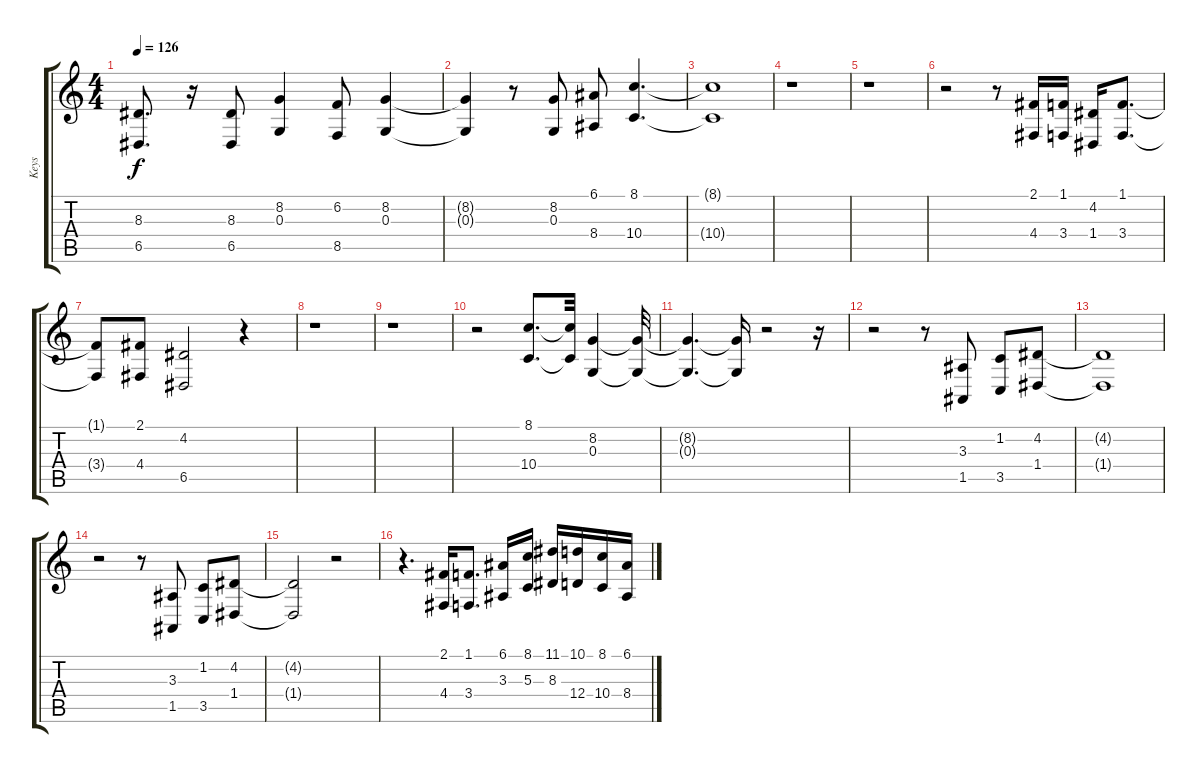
\track ("Keys" "Keys") {instrument synthstrings1}
\staff {score tabs}
\tuning (E4 B3 G3 D3 A2 E2) {hide}
\ts (4 4)
\tempo 126
\clef g2
\ks c
(8.3{t} 6.5{t}).8{d dy f} r.16 (8.3 6.5).8 (8.2 0.3).4 (6.2 8.5).8 (8.2 0.3).4 |
(8.2{t} 0.3{t}).4 r.8 (8.2 0.3).8 (6.1 8.4).8 (8.1 10.4).4{d} |
(8.1{t} 10.4{t}).1 |
r.1 |
r.1 |
r.2 r.8 (2.1 4.4).16 (1.1 3.4).16 (4.2 1.4).16 (1.1 3.4).8{d} |
(1.1{t} 3.4{t}).8 (2.1 4.4).8 (4.2 6.5).2 r.4 |
r.1 |
r.1 |
r.2 (8.1 10.4).8{d} (8.1{t} 10.4{t}).32 (8.2 0.3).4 (8.2{t} 0.3{t}).32 |
(8.2{t} 0.3{t}).4{d} (8.2{t} 0.3{t}).16 r.2 r.16 |
r.2 r.8 (3.3 1.5).8 (1.2 3.5).8 (4.2 1.4).8 |
(4.2{t} 1.4{t}).1 |
r.2 r.8 (3.3 1.5).8 (1.2 3.5).8 (4.2 1.4).8 |
(4.2{t} 1.4{t}).2 r.2 |
r.4{d} (2.1 4.4).16 (1.1 3.4).8{d} (6.1 3.3).16 (8.1 5.3).16 (11.1 8.3).16 (10.1 12.4).16 (8.1 10.4).16 (6.1 8.4).16
